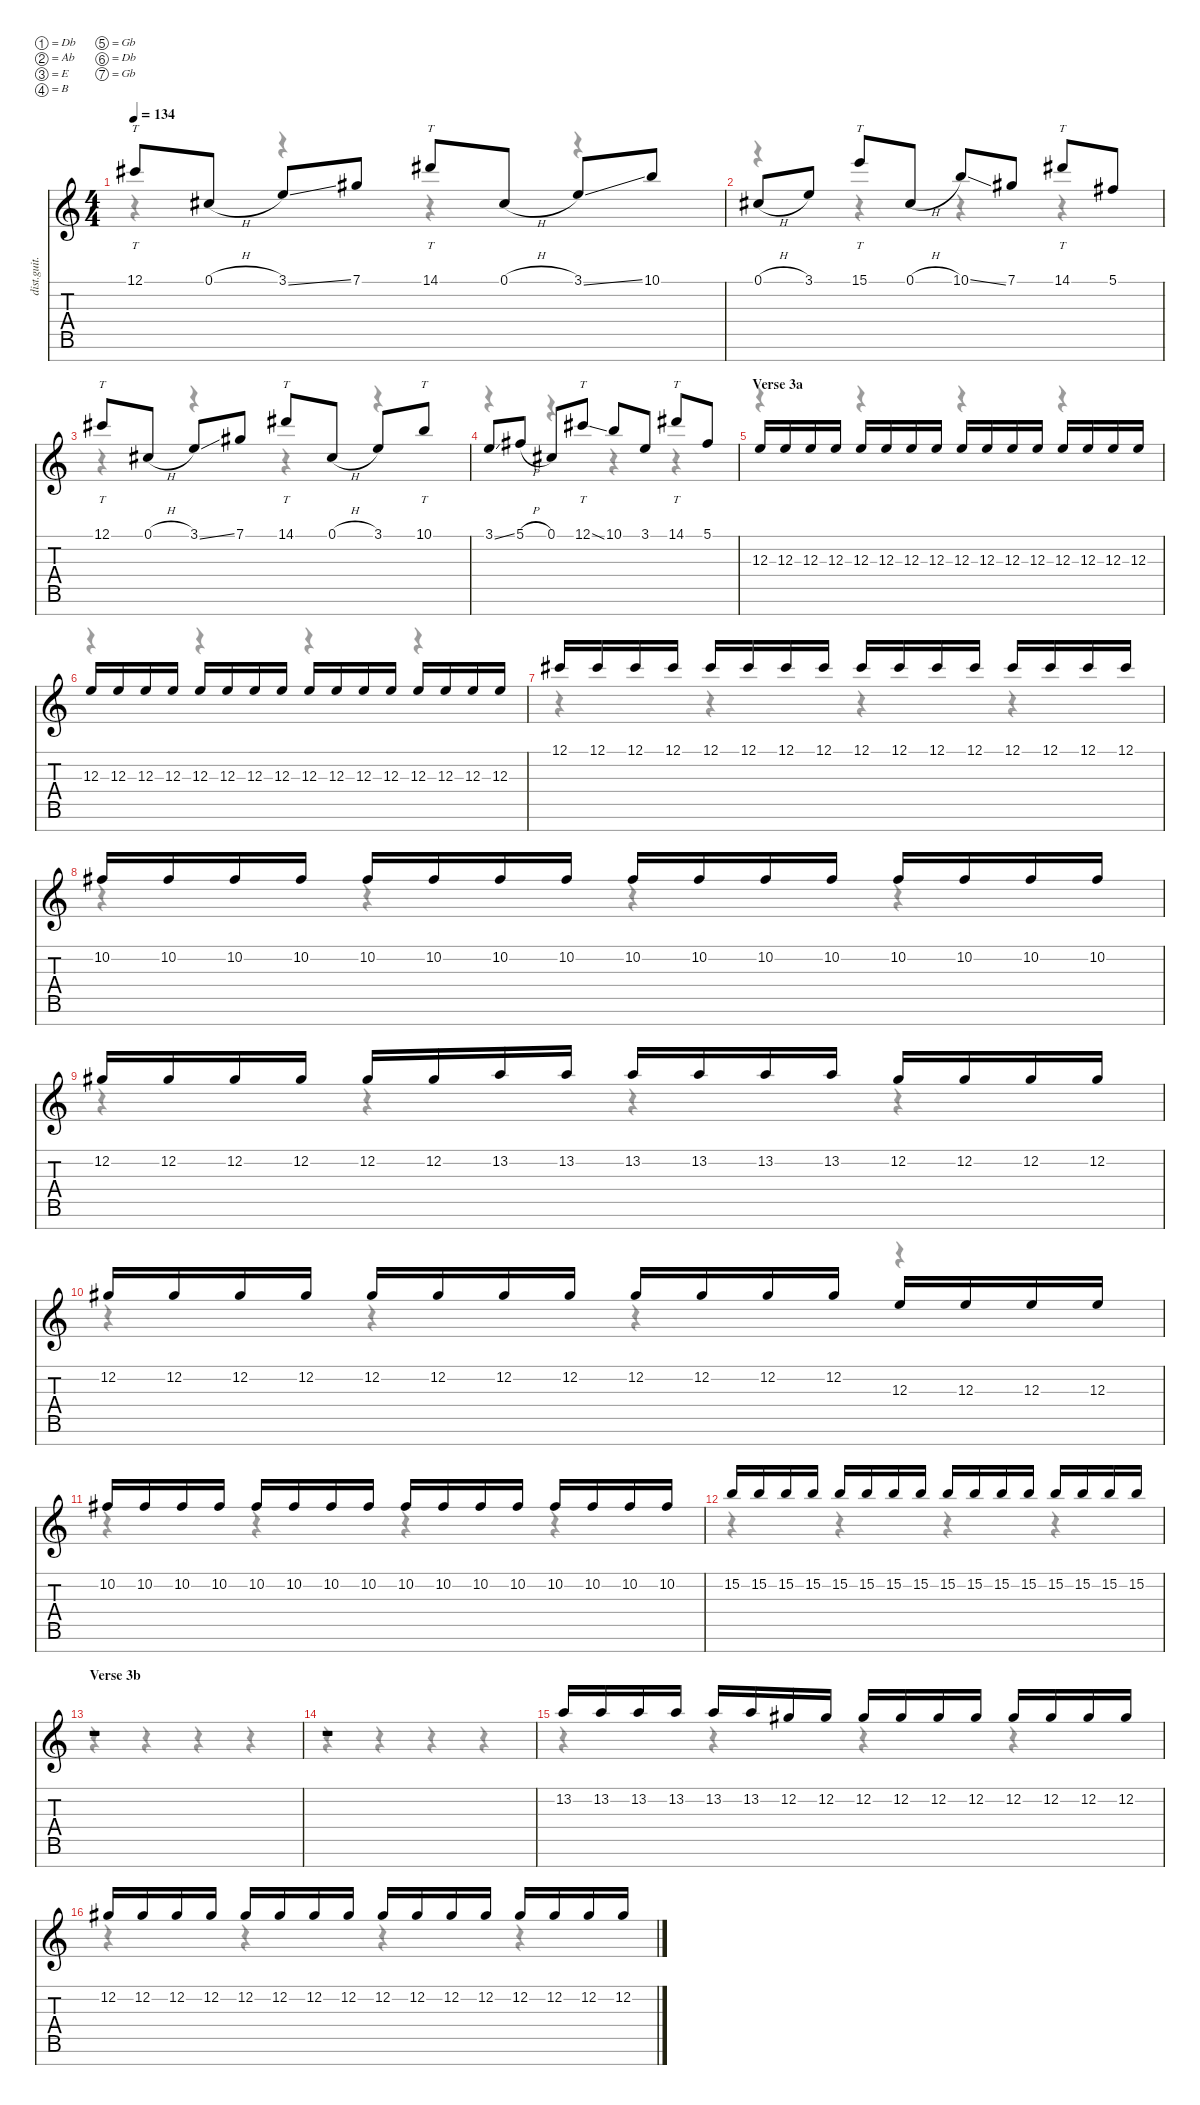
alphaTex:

\defaultSystemsLayout 4
\hideDynamics
\bracketExtendMode nobrackets
\track ("Main Leads" "dist.guit.") {instrument distortionguitar}
\staff {score tabs}
\tuning (Db4 Ab3 E3 B2 Gb2 Db2 Gb1)
\voice
\ts (4 4)
\tempo 134
\clef g2
\ks c
12.1{acc #}.8{tt dy f} 0.1{h acc #}.8 3.1{ss}.8 7.1{acc #}.8 14.1{acc #}.8{tt} 0.1{h acc #}.8 3.1{ss}.8 10.1.8 |
0.1{h acc #}.8 3.1.8 15.1.8{tt} 0.1{h acc #}.8 10.1{ss}.8 7.1{acc #}.8 14.1{acc #}.8{tt} 5.1{acc #}.8 |
12.1{acc #}.8{tt} 0.1{h acc #}.8 3.1{ss}.8 7.1{acc #}.8 14.1{acc #}.8{tt} 0.1{h acc #}.8 3.1.8 10.1.8{tt} |
3.1{ss}.8 5.1{h acc #}.8 0.1{acc #}.8 12.1{ss acc #}.8{tt} 10.1.8 3.1.8 14.1{acc #}.8{tt} 5.1{acc #}.8 |
\section ("" "Verse 3a")
12.3.16{dy mf} 12.3.16 12.3.16 12.3.16 12.3.16 12.3.16 12.3.16 12.3.16 12.3.16 12.3.16 12.3.16 12.3.16 12.3.16 12.3.16 12.3.16 12.3.16 |
12.3.16 12.3.16 12.3.16 12.3.16 12.3.16 12.3.16 12.3.16 12.3.16 12.3.16 12.3.16 12.3.16 12.3.16 12.3.16 12.3.16 12.3.16 12.3.16 |
12.1{acc #}.16 12.1{acc #}.16 12.1{acc #}.16 12.1{acc #}.16 12.1{acc #}.16 12.1{acc #}.16 12.1{acc #}.16 12.1{acc #}.16 12.1{acc #}.16 12.1{acc #}.16 12.1{acc #}.16 12.1{acc #}.16 12.1{acc #}.16 12.1{acc #}.16 12.1{acc #}.16 12.1{acc #}.16 |
10.2{acc #}.16 10.2{acc #}.16 10.2{acc #}.16 10.2{acc #}.16 10.2{acc #}.16 10.2{acc #}.16 10.2{acc #}.16 10.2{acc #}.16 10.2{acc #}.16 10.2{acc #}.16 10.2{acc #}.16 10.2{acc #}.16 10.2{acc #}.16 10.2{acc #}.16 10.2{acc #}.16 10.2{acc #}.16 |
12.2{acc #}.16 12.2{acc #}.16 12.2{acc #}.16 12.2{acc #}.16 12.2{acc #}.16 12.2{acc #}.16 13.2.16 13.2.16 13.2.16 13.2.16 13.2.16 13.2.16 12.2{acc #}.16 12.2{acc #}.16 12.2{acc #}.16 12.2{acc #}.16 |
12.2{acc #}.16 12.2{acc #}.16 12.2{acc #}.16 12.2{acc #}.16 12.2{acc #}.16 12.2{acc #}.16 12.2{acc #}.16 12.2{acc #}.16 12.2{acc #}.16 12.2{acc #}.16 12.2{acc #}.16 12.2{acc #}.16 12.3.16 12.3.16 12.3.16 12.3.16 |
10.2{acc #}.16 10.2{acc #}.16 10.2{acc #}.16 10.2{acc #}.16 10.2{acc #}.16 10.2{acc #}.16 10.2{acc #}.16 10.2{acc #}.16 10.2{acc #}.16 10.2{acc #}.16 10.2{acc #}.16 10.2{acc #}.16 10.2{acc #}.16 10.2{acc #}.16 10.2{acc #}.16 10.2{acc #}.16 |
15.2.16 15.2.16 15.2.16 15.2.16 15.2.16 15.2.16 15.2.16 15.2.16 15.2.16 15.2.16 15.2.16 15.2.16 15.2.16 15.2.16 15.2.16 15.2.16 |
\section ("" "Verse 3b")
r.1 |
r.1 |
13.2.16 13.2.16 13.2.16 13.2.16 13.2.16 13.2.16 12.2{acc #}.16 12.2{acc #}.16 12.2{acc #}.16 12.2{acc #}.16 12.2{acc #}.16 12.2{acc #}.16 12.2{acc #}.16 12.2{acc #}.16 12.2{acc #}.16 12.2{acc #}.16 |
12.2{acc #}.16 12.2{acc #}.16 12.2{acc #}.16 12.2{acc #}.16 12.2{acc #}.16 12.2{acc #}.16 12.2{acc #}.16 12.2{acc #}.16 12.2{acc #}.16 12.2{acc #}.16 12.2{acc #}.16 12.2{acc #}.16 12.2{acc #}.16 12.2{acc #}.16 12.2{acc #}.16 12.2{acc #}.16
\voice
\clef g2
\ottava regular
\simile none
\ks c
r.4{dy mf} r.4 r.4 r.4 |
r.4 r.4 r.4 r.4 |
r.4 r.4 r.4 r.4 |
r.4 r.4 r.4 r.4 |
r.4 r.4 r.4 r.4 |
r.4 r.4 r.4 r.4 |
r.4 r.4 r.4 r.4 |
r.4 r.4 r.4 r.4 |
r.4 r.4 r.4 r.4 |
r.4 r.4 r.4 r.4 |
r.4 r.4 r.4 r.4 |
r.4 r.4 r.4 r.4 |
r.4 r.4 r.4 r.4 |
r.4 r.4 r.4 r.4 |
r.4 r.4 r.4 r.4 |
r.4 r.4 r.4 r.4
